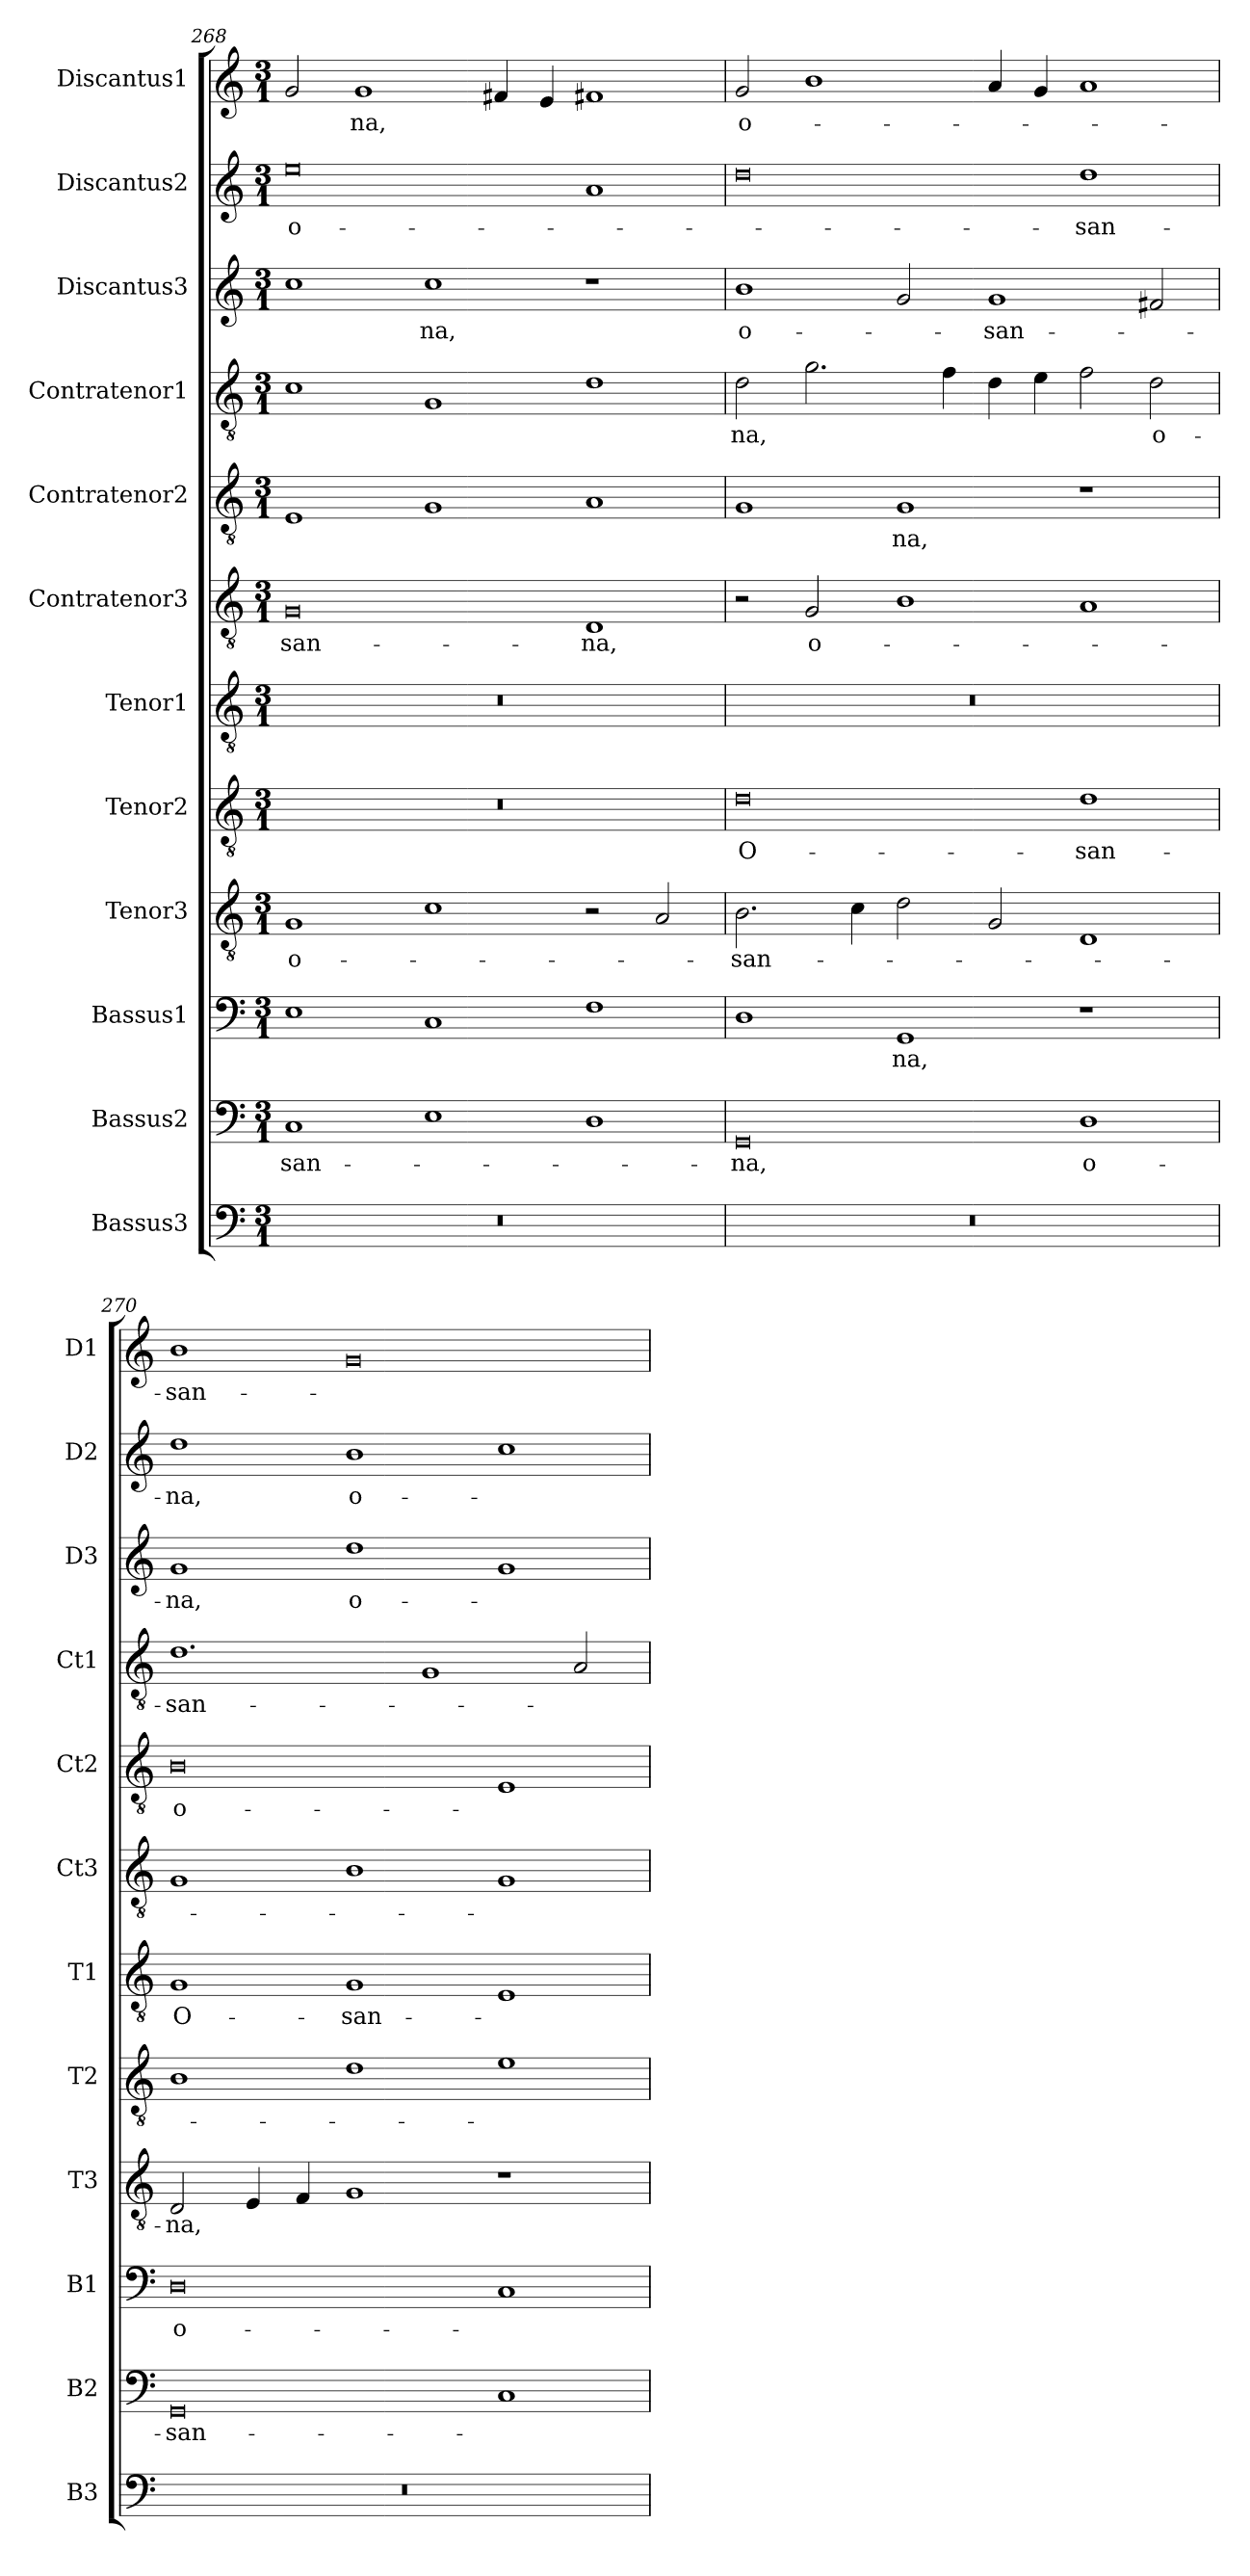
**kern	**kern	**text	**kern	**text	**kern	**text	**kern	**text	**kern	**text	**kern	**text	**kern	**text	**kern	**text	**kern	**text	**kern	**text	**kern	**text
*part12	*part11	*part11	*part10	*part10	*part9	*part9	*part8	*part8	*part7	*part7	*part6	*part6	*part5	*part5	*part4	*part4	*part3	*part3	*part2	*part2	*part1	*part1
*staff12	*staff11	*staff11	*staff10	*staff10	*staff9	*staff9	*staff8	*staff8	*staff7	*staff7	*staff6	*staff6	*staff5	*staff5	*staff4	*staff4	*staff3	*staff3	*staff2	*staff2	*staff1	*staff1
*I"Bassus3	*I"Bassus2	*	*I"Bassus1	*	*I"Tenor3	*	*I"Tenor2	*	*I"Tenor1	*	*I"Contratenor3	*	*I"Contratenor2	*	*I"Contratenor1	*	*I"Discantus3	*	*I"Discantus2	*	*I"Discantus1	*
*I'B3	*I'B2	*	*I'B1	*	*I'T3	*	*I'T2	*	*I'T1	*	*I'Ct3	*	*I'Ct2	*	*I'Ct1	*	*I'D3	*	*I'D2	*	*I'D1	*
*clefF4	*clefF4	*	*clefF4	*	*clefGv2	*	*clefGv2	*	*clefGv2	*	*clefGv2	*	*clefGv2	*	*clefGv2	*	*clefG2	*	*clefG2	*	*clefG2	*
*k[]	*k[]	*	*k[]	*	*k[]	*	*k[]	*	*k[]	*	*k[]	*	*k[]	*	*k[]	*	*k[]	*	*k[]	*	*k[]	*
*M3/1	*M3/1	*	*M3/1	*	*M3/1	*	*M3/1	*	*M3/1	*	*M3/1	*	*M3/1	*	*M3/1	*	*M3/1	*	*M3/1	*	*M3/1	*
=268	=268	=268	=268	=268	=268	=268	=268	=268	=268	=268	=268	=268	=268	=268	=268	=268	=268	=268	=268	=268	=268	=268
0.r	1C/	-san-	1E\	.	1G/	o-	0.r	.	0.r	.	0G/	-san-	1E/	.	1c\	.	1cc\	.	0ee\	o-	2g/	.
.	.	.	.	.	.	.	.	.	.	.	.	.	.	.	.	.	.	.	.	.	1g/	-na,
.	1E\	.	1C/	.	1c\	.	.	.	.	.	.	.	1G/	.	1G/	.	1cc\	-na,	.	.	.	.
.	.	.	.	.	.	.	.	.	.	.	.	.	.	.	.	.	.	.	.	.	4f#X/	.
.	.	.	.	.	.	.	.	.	.	.	.	.	.	.	.	.	.	.	.	.	4e/	.
.	1D\	.	1F\	.	2r	.	.	.	.	.	1D/	-na,	1A/	.	1d\	.	1r	.	1a/	.	1f#X/	.
.	.	.	.	.	2A/	.	.	.	.	.	.	.	.	.	.	.	.	.	.	.	.	.
=269	=269	=269	=269	=269	=269	=269	=269	=269	=269	=269	=269	=269	=269	=269	=269	=269	=269	=269	=269	=269	=269	=269
0.r	0GG/	-na,	1D\	.	2.B\	-san-	0d\	O-	0.r	.	2r	.	1G/	.	2d\	-na,	1b\	o-	0dd\	.	2g/	o-
.	.	.	.	.	.	.	.	.	.	.	2G/	o-	.	.	2.g\	.	.	.	.	.	1b\	.
.	.	.	.	.	4c\	.	.	.	.	.	.	.	.	.	.	.	.	.	.	.	.	.
.	.	.	1GG/	-na,	2d\	.	.	.	.	.	1B\	.	1G/	-na,	.	.	2g/	.	.	.	.	.
.	.	.	.	.	.	.	.	.	.	.	.	.	.	.	4f\	.	.	.	.	.	.	.
.	.	.	.	.	2G/	.	.	.	.	.	.	.	.	.	4d\	.	1g/	-san-	.	.	4a/	.
.	.	.	.	.	.	.	.	.	.	.	.	.	.	.	4e\	.	.	.	.	.	4g/	.
.	1D\	o-	1r	.	1D/	.	1d\	-san-	.	.	1A/	.	1r	.	2f\	.	.	.	1dd\	-san-	1a/	.
.	.	.	.	.	.	.	.	.	.	.	.	.	.	.	2d\	o-	2f#X/	.	.	.	.	.
=270	=270	=270	=270	=270	=270	=270	=270	=270	=270	=270	=270	=270	=270	=270	=270	=270	=270	=270	=270	=270	=270	=270
0.r	0GG/	-san-	0D\	o-	2D/	-na,	1B\	.	1G/	O-	1G/	.	0B\	o-	1.d\	-san-	1g/	-na,	1dd\	-na,	1b\	-san-
.	.	.	.	.	4E/	.	.	.	.	.	.	.	.	.	.	.	.	.	.	.	.	.
.	.	.	.	.	4F/	.	.	.	.	.	.	.	.	.	.	.	.	.	.	.	.	.
.	.	.	.	.	1G/	.	1d\	.	1G/	-san-	1B\	.	.	.	.	.	1dd\	o-	1b\	o-	0g/	.
.	.	.	.	.	.	.	.	.	.	.	.	.	.	.	1G/	.	.	.	.	.	.	.
.	1C/	.	1C/	.	1r	.	1e\	.	1E/	.	1G/	.	1E/	.	.	.	1g/	.	1cc\	.	.	.
.	.	.	.	.	.	.	.	.	.	.	.	.	.	.	2A/	.	.	.	.	.	.	.
=	=	=	=	=	=	=	=	=	=	=	=	=	=	=	=	=	=	=	=	=	=	=
*-	*-	*-	*-	*-	*-	*-	*-	*-	*-	*-	*-	*-	*-	*-	*-	*-	*-	*-	*-	*-	*-	*-
